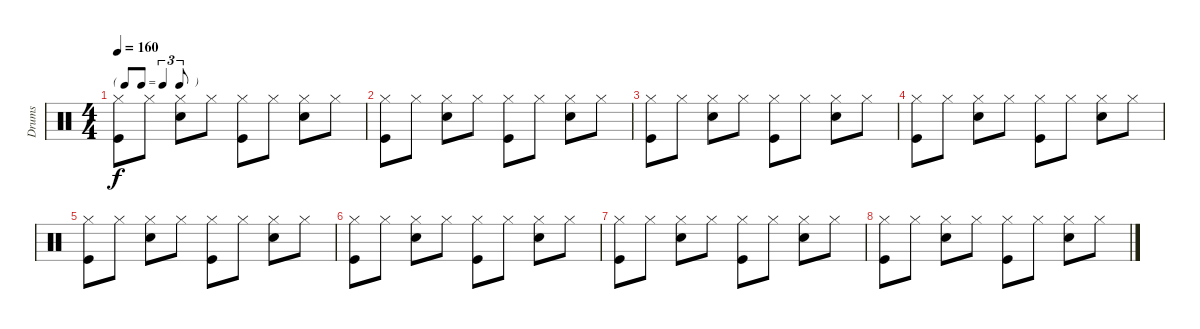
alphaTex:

\track ("Drums" "Drums") {instrument percussion}
\staff {score}
\articulation defaults
\ts (4 4)
\tf triplet8th
\tempo 160
\clef neutral
\ks c
("Hi-Hat (closed)" "Kick (hit)").8{dy f} "Hi-Hat (closed)".8 ("Hi-Hat (closed)" "Snare (hit) 2").8 "Hi-Hat (closed)".8 ("Hi-Hat (closed)" "Kick (hit)").8 "Hi-Hat (closed)".8 ("Hi-Hat (closed)" "Snare (hit) 2").8 "Hi-Hat (closed)".8 |
("Hi-Hat (closed)" "Kick (hit)").8 "Hi-Hat (closed)".8 ("Hi-Hat (closed)" "Snare (hit) 2").8 "Hi-Hat (closed)".8 ("Hi-Hat (closed)" "Kick (hit)").8 "Hi-Hat (closed)".8 ("Hi-Hat (closed)" "Snare (hit) 2").8 "Hi-Hat (closed)".8 |
("Hi-Hat (closed)" "Kick (hit)").8 "Hi-Hat (closed)".8 ("Hi-Hat (closed)" "Snare (hit) 2").8 "Hi-Hat (closed)".8 ("Hi-Hat (closed)" "Kick (hit)").8 "Hi-Hat (closed)".8 ("Hi-Hat (closed)" "Snare (hit) 2").8 "Hi-Hat (closed)".8 |
("Hi-Hat (closed)" "Kick (hit)").8 "Hi-Hat (closed)".8 ("Hi-Hat (closed)" "Snare (hit) 2").8 "Hi-Hat (closed)".8 ("Hi-Hat (closed)" "Kick (hit)").8 "Hi-Hat (closed)".8 ("Hi-Hat (closed)" "Snare (hit) 2").8 "Hi-Hat (closed)".8 |
("Hi-Hat (closed)" "Kick (hit)").8 "Hi-Hat (closed)".8 ("Hi-Hat (closed)" "Snare (hit) 2").8 "Hi-Hat (closed)".8 ("Hi-Hat (closed)" "Kick (hit)").8 "Hi-Hat (closed)".8 ("Hi-Hat (closed)" "Snare (hit) 2").8 "Hi-Hat (closed)".8 |
("Hi-Hat (closed)" "Kick (hit)").8 "Hi-Hat (closed)".8 ("Hi-Hat (closed)" "Snare (hit) 2").8 "Hi-Hat (closed)".8 ("Hi-Hat (closed)" "Kick (hit)").8 "Hi-Hat (closed)".8 ("Hi-Hat (closed)" "Snare (hit) 2").8 "Hi-Hat (closed)".8 |
("Hi-Hat (closed)" "Kick (hit)").8 "Hi-Hat (closed)".8 ("Hi-Hat (closed)" "Snare (hit) 2").8 "Hi-Hat (closed)".8 ("Hi-Hat (closed)" "Kick (hit)").8 "Hi-Hat (closed)".8 ("Hi-Hat (closed)" "Snare (hit) 2").8 "Hi-Hat (closed)".8 |
("Hi-Hat (closed)" "Kick (hit)").8 "Hi-Hat (closed)".8 ("Hi-Hat (closed)" "Snare (hit) 2").8 "Hi-Hat (closed)".8 ("Hi-Hat (closed)" "Kick (hit)").8 "Hi-Hat (closed)".8 ("Hi-Hat (closed)" "Snare (hit) 2").8 "Hi-Hat (closed)".8
